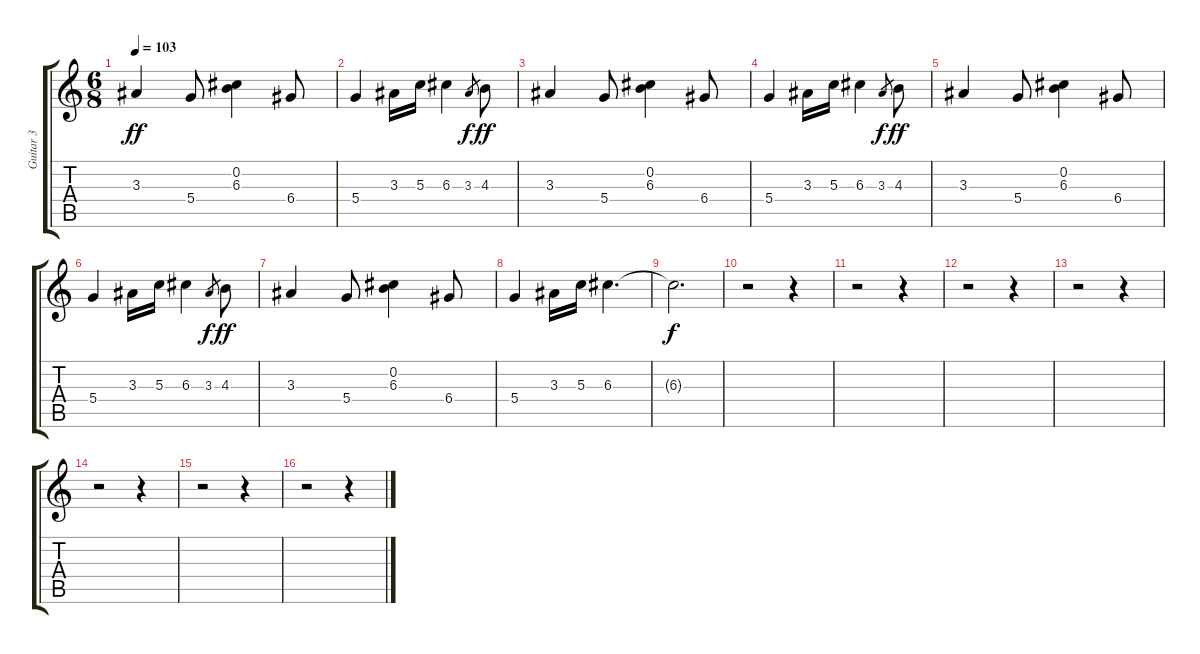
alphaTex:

\track ("Guitar 3" "Guitar 3") {instrument overdrivenguitar}
\staff {score tabs}
\tuning (E4 B3 G3 D3 A2 E2) {hide}
\ts (6 8)
\tempo 103
\clef g2
\ks c
3.3.4{dy ff} 5.4.8 (0.2 6.3).4 6.4.8 |
5.4.4 3.3.16 5.3.16 6.3.4 3.3.8{gr dy f} 4.3.8{dy ff} |
3.3.4 5.4.8 (0.2 6.3).4 6.4.8 |
5.4.4 3.3.16 5.3.16 6.3.4 3.3.8{gr dy f} 4.3.8{dy ff} |
3.3.4 5.4.8 (0.2 6.3).4 6.4.8 |
5.4.4 3.3.16 5.3.16 6.3.4 3.3.8{gr dy f} 4.3.8{dy ff} |
3.3.4 5.4.8 (0.2 6.3).4 6.4.8 |
5.4.4 3.3.16 5.3.16 6.3.4{d} |
6.3{t}.2{d dy f volume 0} |
r.2 r.4 |
r.2 r.4 |
r.2 r.4 |
r.2 r.4 |
r.2 r.4 |
r.2 r.4 |
r.2 r.4
